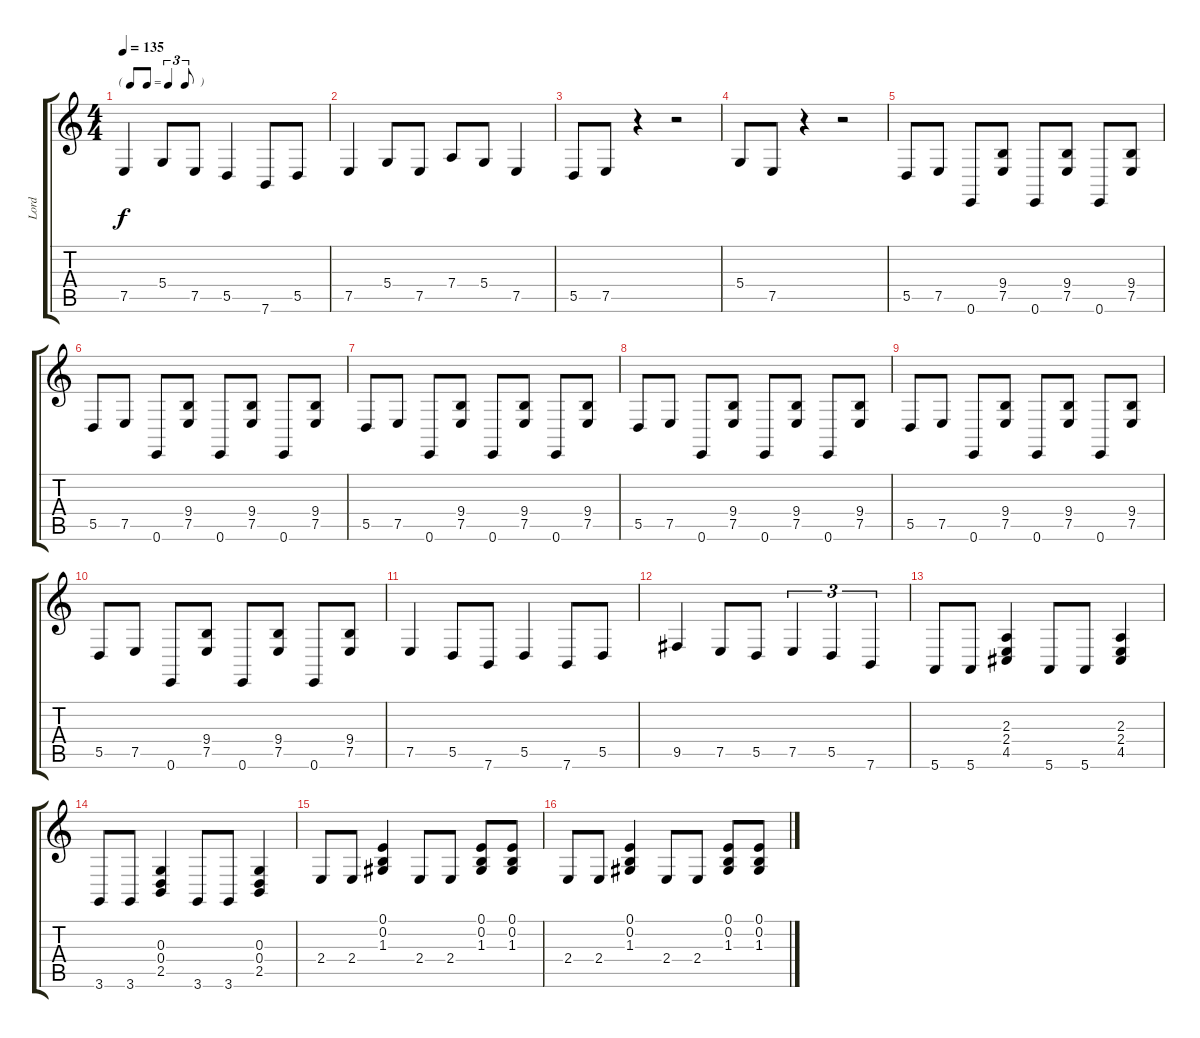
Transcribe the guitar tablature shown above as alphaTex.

\track ("Lord" "Lord") {instrument drawbarorgan}
\staff {score tabs}
\tuning (E4 B3 G3 D3 A2 E2) {hide}
\ts (4 4)
\tf triplet8th
\tempo 135
\clef g2
\ks c
7.5.4{dy f} 5.4.8 7.5.8 5.5.4 7.6.8 5.5.8 |
7.5.4 5.4.8 7.5.8 7.4.8 5.4.8 7.5.4 |
5.5.8 7.5.8 r.4 r.2 |
5.4.8 7.5.8 r.4 r.2 |
5.5.8 7.5.8 0.6.8 (9.4 7.5).8 0.6.8 (9.4 7.5).8 0.6.8 (9.4 7.5).8 |
5.5.8 7.5.8 0.6.8 (9.4 7.5).8 0.6.8 (9.4 7.5).8 0.6.8 (9.4 7.5).8 |
5.5.8 7.5.8 0.6.8 (9.4 7.5).8 0.6.8 (9.4 7.5).8 0.6.8 (9.4 7.5).8 |
5.5.8 7.5.8 0.6.8 (9.4 7.5).8 0.6.8 (9.4 7.5).8 0.6.8 (9.4 7.5).8 |
5.5.8 7.5.8 0.6.8 (9.4 7.5).8 0.6.8 (9.4 7.5).8 0.6.8 (9.4 7.5).8 |
5.5.8 7.5.8 0.6.8 (9.4 7.5).8 0.6.8 (9.4 7.5).8 0.6.8 (9.4 7.5).8 |
7.5.4 5.5.8 7.6.8 5.5.4 7.6.8 5.5.8 |
9.5.4 7.5.8 5.5.8 7.5.4{tu (3 2)} 5.5.4{tu (3 2)} 7.6.4{tu (3 2)} |
5.6.8 5.6.8 (2.3 2.4 4.5).4 5.6.8 5.6.8 (2.3 2.4 4.5).4 |
3.6.8 3.6.8 (0.3 0.4 2.5).4 3.6.8 3.6.8 (0.3 0.4 2.5).4 |
2.4.8 2.4.8 (0.1 0.2 1.3).4 2.4.8 2.4.8 (0.1 0.2 1.3).8 (0.1 0.2 1.3).8 |
2.4.8 2.4.8 (0.1 0.2 1.3).4 2.4.8 2.4.8 (0.1 0.2 1.3).8 (0.1 0.2 1.3).8
